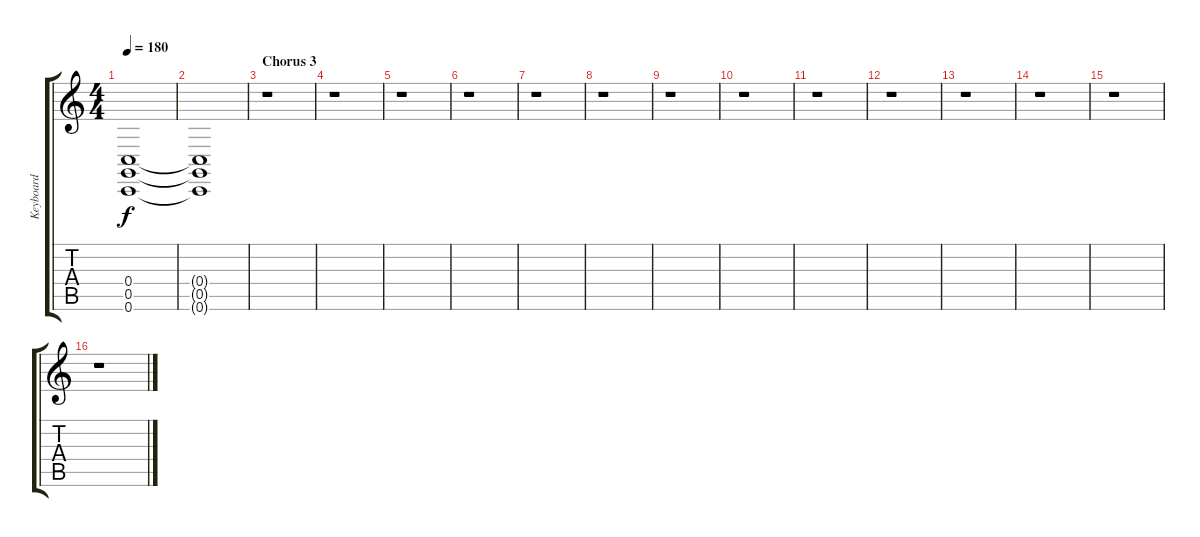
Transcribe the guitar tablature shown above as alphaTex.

\track ("Keyboard" "Keyboard") {instrument pad4choir}
\staff {score tabs}
\tuning (D4 A3 F3 C3 G2 C2) {hide}
\ts (4 4)
\tempo 180
\clef g2
\ks c
(0.4 0.5 0.6).1{dy f} |
(0.4{t} 0.5{t} 0.6{t}).1 |
\section ("" "Chorus 3")
r.1 |
r.1 |
r.1 |
r.1 |
r.1 |
r.1 |
r.1 |
r.1 |
r.1 |
r.1 |
r.1 |
r.1 |
r.1 |
r.1
